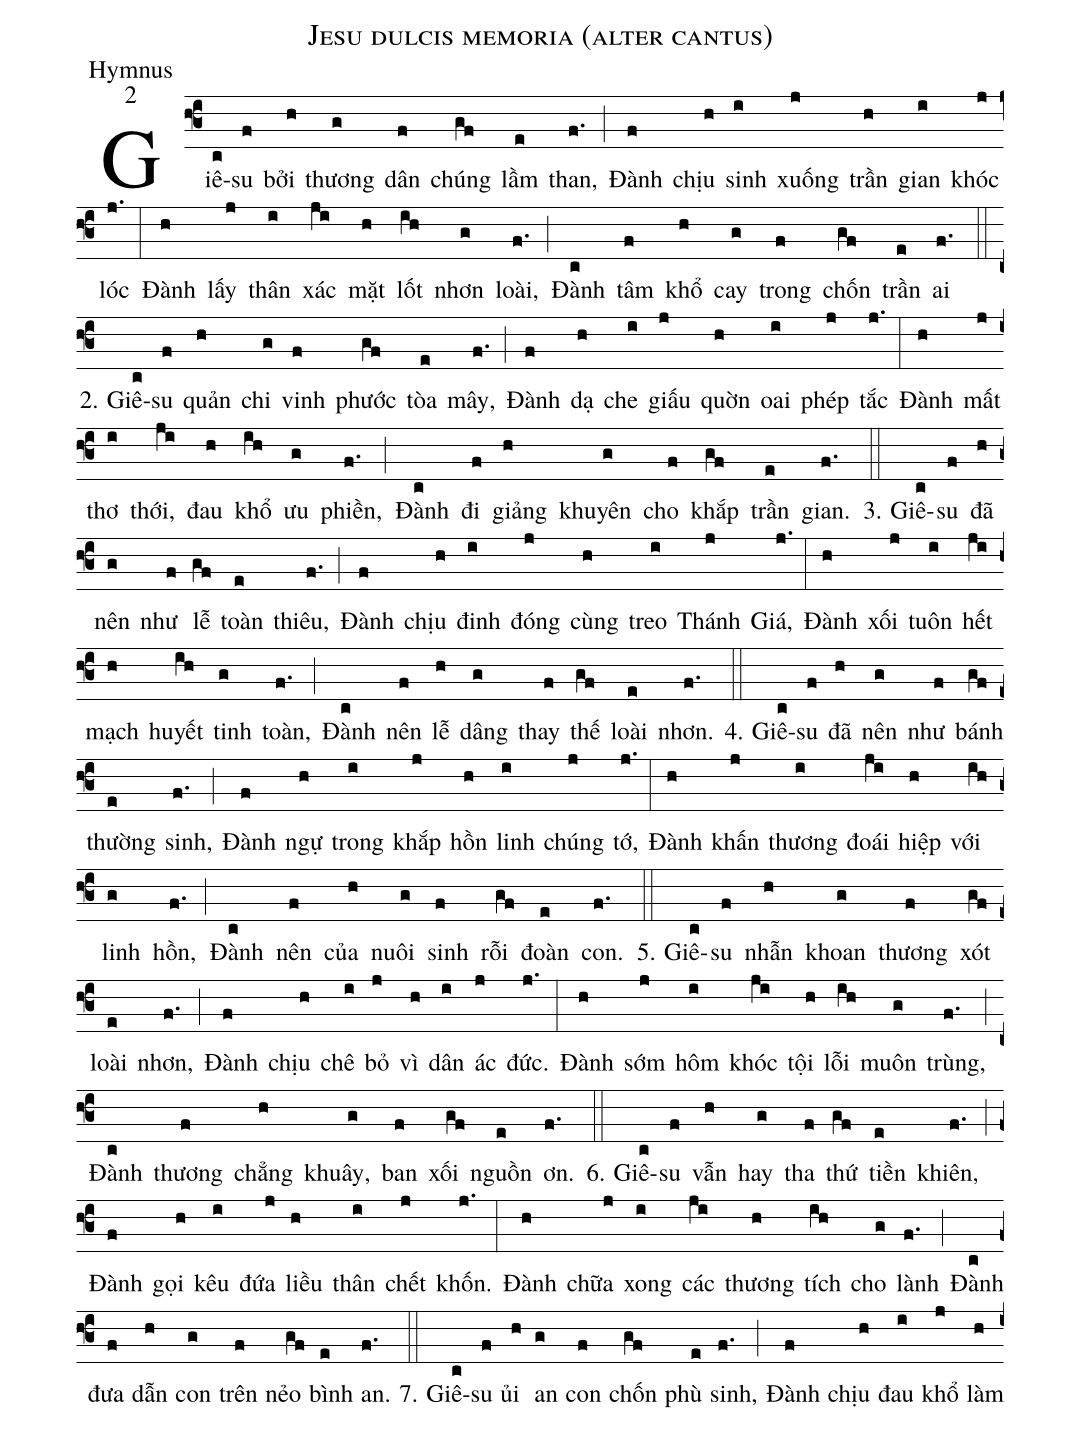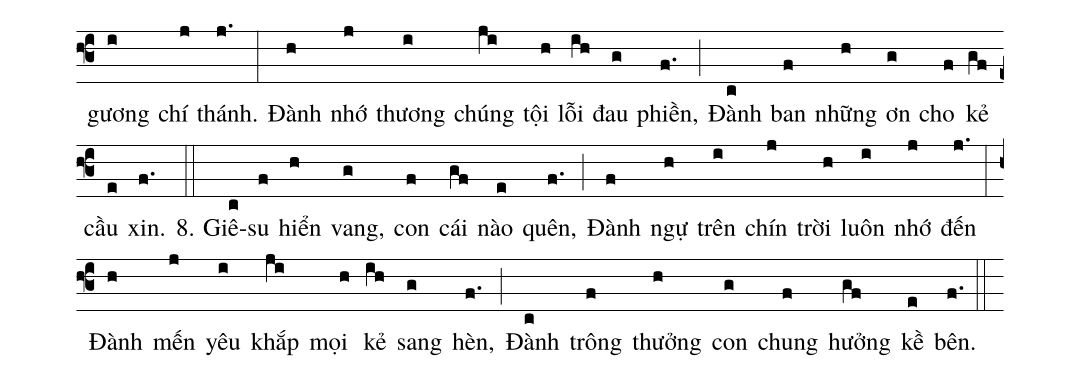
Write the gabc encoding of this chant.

name:Jesu dulcis memoria (alter cantus);
office-part:Hymnus;
mode:2;
%%
(f3)Giê(c)su(f) bởi(h) thương(g) dân(f) chúng(gf) lầm(e) than,(f.) (;)
Đành(f) chịu(h) sinh(i) xuống(j) trần(h) gian(i) khóc(j) lóc(j.) (:)
Đành(h) lấy(j) thân(i) xác(ji) mặt(h) lốt(ih) nhơn(g) loài,(f.) (;)
Đành(c) tâm(f) khổ(h) cay(g) trong(f) chốn(gf) trần(e) ai(f.) (::)

2. Giê(c)su(f) quản(h) chi(g) vinh(f) phước(gf) tòa(e) mây,(f.) (;)
Đành(f) dạ(h) che(i) giấu(j) quờn(h) oai(i) phép(j) tắc(j.) (:)
Đành(h) mất(j) thơ(i) thới,(ji) đau(h) khổ(ih) ưu(g) phiền,(f.) (;)
Đành(c) đi(f) giảng(h) khuyên(g) cho(f) khắp(gf) trần(e) gian.(f.) (::)

3. Giê(c)su(f) đã(h) nên(g) như(f) lễ(gf) toàn(e) thiêu,(f.) (;)
Đành(f) chịu(h) đinh(i) đóng(j) cùng(h) treo(i) Thánh(j) Giá,(j.) (:)
Đành(h) xối(j) tuôn(i) hết(ji) mạch(h) huyết(ih) tinh(g) toàn,(f.) (;)
Đành(c) nên(f) lễ(h) dâng(g) thay(f) thế(gf) loài(e) nhơn.(f.) (::)

4. Giê(c)su(f) đã(h) nên(g) như(f) bánh(gf) thường(e) sinh,(f.) (;)
Đành(f) ngự(h) trong(i) khắp(j) hồn(h) linh(i) chúng(j) tớ,(j.) (:)
Đành(h) khấn(j) thương(i) đoái(ji) hiệp(h) với(ih) linh(g) hồn,(f.) (;)
Đành(c) nên(f) của(h) nuôi(g) sinh(f) rỗi(gf) đoàn(e) con.(f.) (::)

5. Giê(c)su(f) nhẫn(h) khoan(g) thương(f) xót(gf) loài(e) nhơn,(f.) (;)
Đành(f) chịu(h) chê(i) bỏ(j) vì(h) dân(i) ác(j) đức.(j.) (:)
Đành(h) sớm(j) hôm(i) khóc(ji) tội(h) lỗi(ih) muôn(g) trùng,(f.) (;)
Đành(c) thương(f) chẳng(h) khuây,(g) ban(f) xối(gf) nguồn(e) ơn.(f.) (::)

6. Giê(c)su(f) vẫn(h) hay(g) tha(f) thứ(gf) tiền(e) khiên,(f.) (;)
Đành(f) gọi(h) kêu(i) đứa(j) liều(h) thân(i) chết(j) khốn.(j.) (:)
Đành(h) chữa(j) xong(i) các(ji) thương(h) tích(ih) cho(g) lành(f.) (;)
Đành(c) đưa(f) dẫn(h) con(g) trên(f) nẻo(gf) bình(e) an.(f.) (::)

7. Giê(c)su(f) ủi(h) an(g) con(f) chốn(gf) phù(e) sinh,(f.) (;)
Đành(f) chịu(h) đau(i) khổ(j) làm(h) gương(i) chí(j) thánh.(j.) (:)
Đành(h) nhớ(j) thương(i) chúng(ji) tội(h) lỗi(ih) đau(g) phiền,(f.) (;)
Đành(c) ban(f) những(h) ơn(g) cho(f) kẻ(gf) cầu(e) xin.(f.) (::)
8. Giê(c)su(f) hiển(h) vang,(g) con(f) cái(gf) nào(e) quên,(f.) (;)
Đành(f) ngự(h) trên(i) chín(j) trời(h) luôn(i) nhớ(j) đến(j.) (:)
Đành(h) mến(j) yêu(i) khắp(ji) mọi(h) kẻ(ih) sang(g) hèn,(f.) (;)
Đành(c) trông(f) thưởng(h) con(g) chung(f) hưởng(gf) kề(e) bên.(f.) (::)
